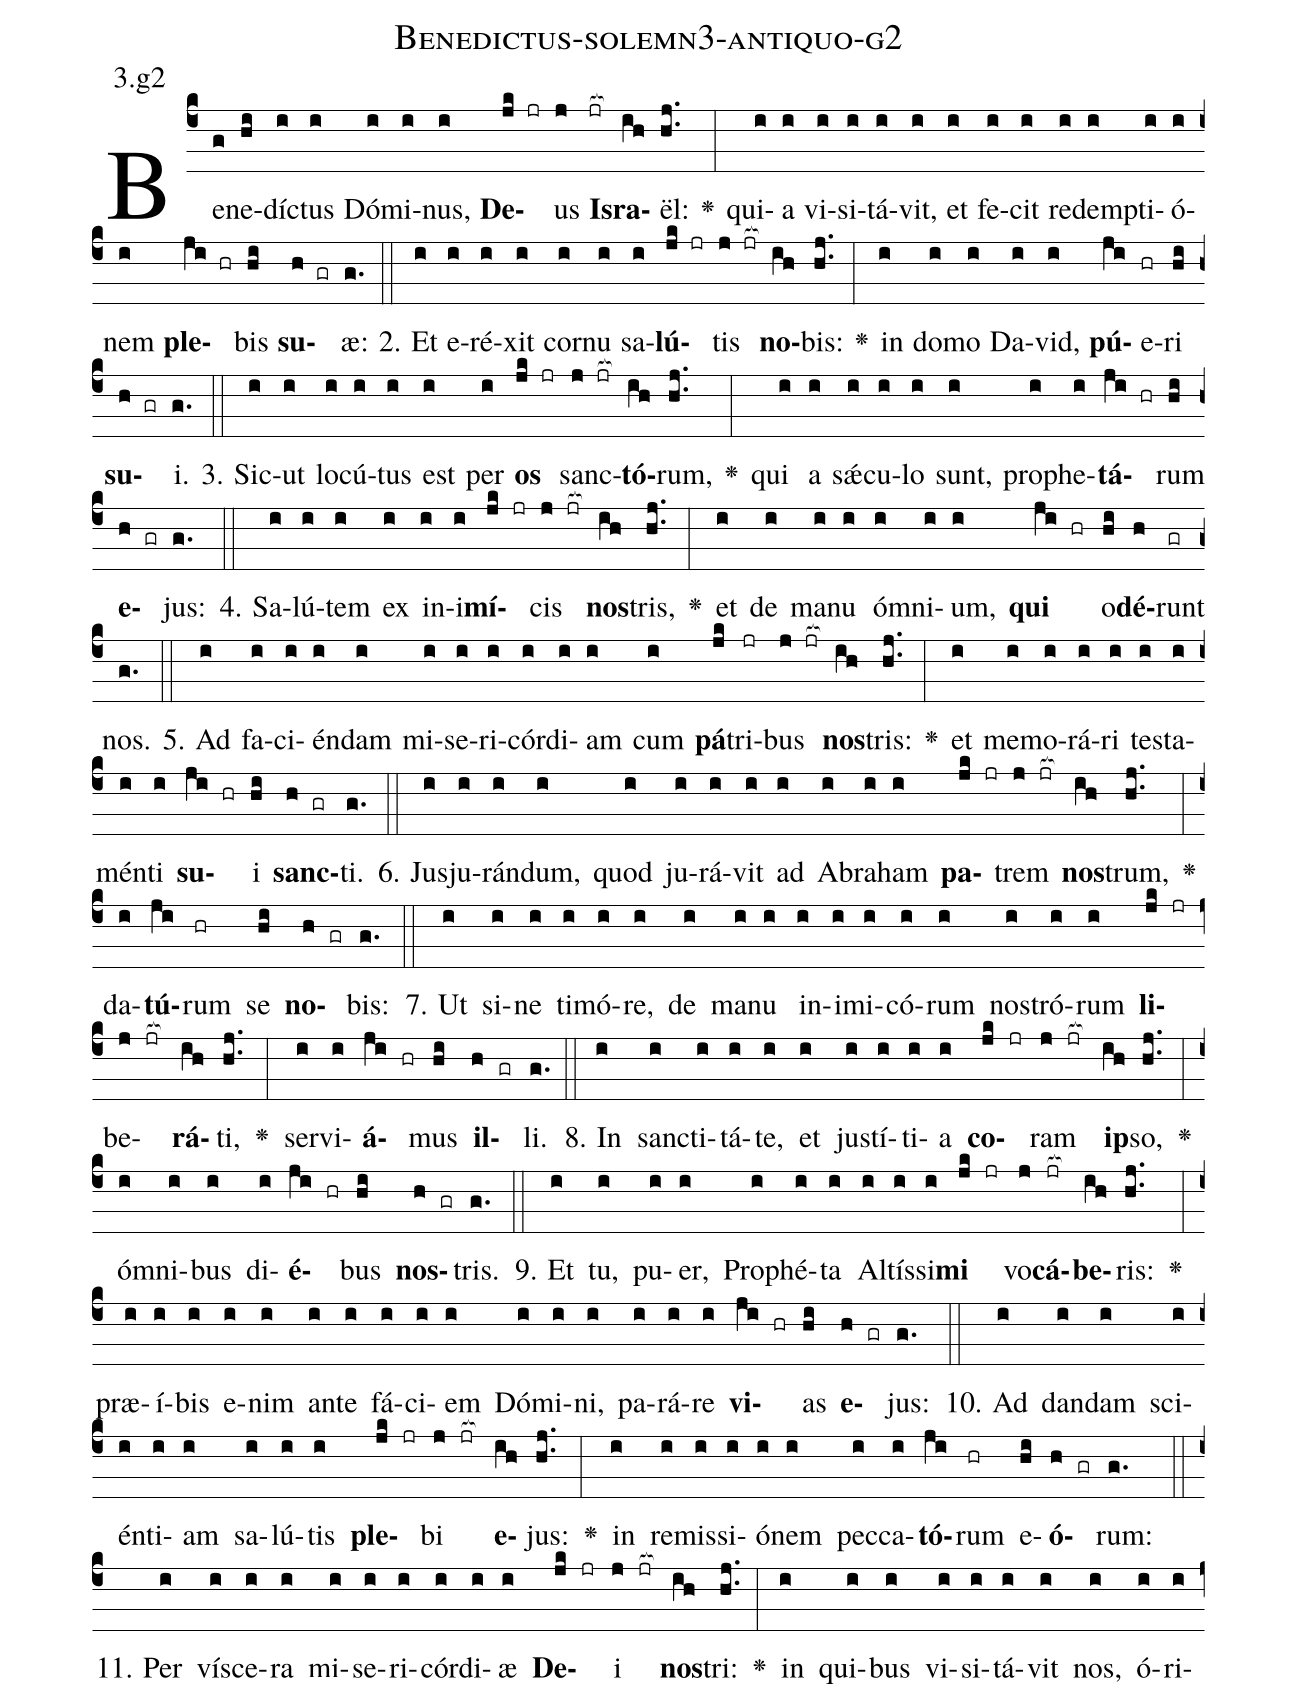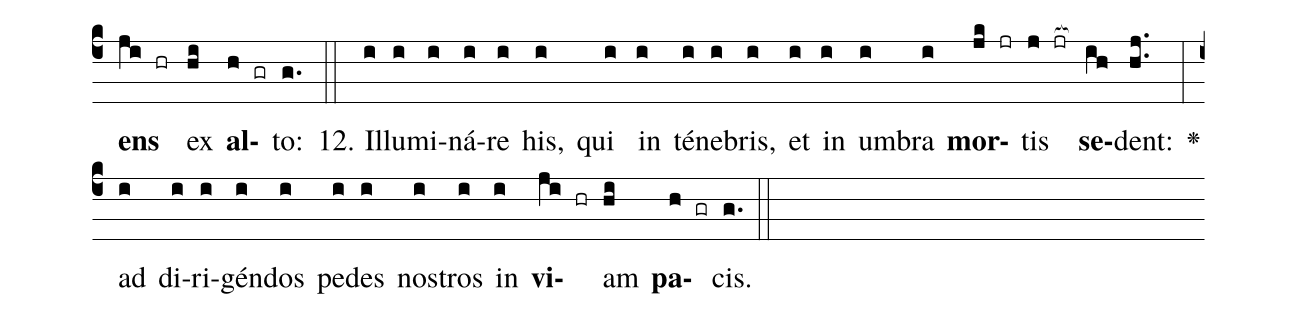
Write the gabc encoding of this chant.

name: Benedictus-solemn3-antiquo-g2;
annotation: 3.g2;
%%
(c4)Be(g)ne(hi)díc(i)tus(i) Dó(i)mi(i)nus,(i) <b>De</b>(jk jr)us(j) <b>Is</b>(jr[ocb:1{])<b>ra</b>(ih[ocb:0}])ël:(hj..) <v>\greheightstar</v>(:) qui(i)a(i) vi(i)si(i)tá(i)vit,(i) et(i) fe(i)cit(i) red(i)emp(i)ti(i)ó(i)nem(i) <b>ple</b>(ji hr)bis(hi) <b>su</b>(h gr)æ:(g.) (::)
2. Et(i) e(i)ré(i)xit(i) cor(i)nu(i) sa(i)<b>lú</b>(jk jr)tis(j jr[ocb:1{]) <b>no</b>(ih[ocb:0}])bis:(hj..) <v>\greheightstar</v>(:) in(i) do(i)mo(i) Da(i)vid,(i) <b>pú</b>(ji)e(hr)ri(hi) <b>su</b>(h gr)i.(g.) (::)
3. Sic(i)ut(i) lo(i)cú(i)tus(i) est(i) per(i) <b>os</b>(jk jr) sanc(j jr[ocb:1{])<b>tó</b>(ih[ocb:0}])rum,(hj..) <v>\greheightstar</v>(:) qui(i) a(i) sǽ(i)cu(i)lo(i) sunt,(i) pro(i)phe(i)<b>tá</b>(ji hr)rum(hi) <b>e</b>(h gr)jus:(g.) (::)
4. Sa(i)lú(i)tem(i) ex(i) in(i)i(i)<b>mí</b>(jk jr)cis(j jr[ocb:1{]) <b>nos</b>(ih[ocb:0}])tris,(hj..) <v>\greheightstar</v>(:) et(i) de(i) ma(i)nu(i) óm(i)ni(i)um,(i) <b>qui</b>(ji hr) o(hi)<b>dé</b>(h)runt(gr) nos.(g.) (::)
5. Ad(i) fa(i)ci(i)én(i)dam(i) mi(i)se(i)ri(i)cór(i)di(i)am(i) cum(i) <b>pá</b>(jk)tri(jr)bus(j jr[ocb:1{]) <b>nos</b>(ih[ocb:0}])tris:(hj..) <v>\greheightstar</v>(:) et(i) me(i)mo(i)rá(i)ri(i) tes(i)ta(i)mén(i)ti(i) <b>su</b>(ji hr)i(hi) <b>sanc</b>(h gr)ti.(g.) (::)
6. Ju(i)sju(i)rán(i)dum,(i) quod(i) ju(i)rá(i)vit(i) ad(i) A(i)bra(i)ham(i) <b>pa</b>(jk jr)trem(j jr[ocb:1{]) <b>nos</b>(ih[ocb:0}])trum,(hj..) <v>\greheightstar</v>(:) da(i)<b>tú</b>(ji)rum(hr) se(hi) <b>no</b>(h gr)bis:(g.) (::)
7. Ut(i) si(i)ne(i) ti(i)mó(i)re,(i) de(i) ma(i)nu(i) in(i)i(i)mi(i)có(i)rum(i) nos(i)tró(i)rum(i) <b>li</b>(jk jr)be(j jr[ocb:1{])<b>rá</b>(ih[ocb:0}])ti,(hj..) <v>\greheightstar</v>(:) ser(i)vi(i)<b>á</b>(ji hr)mus(hi) <b>il</b>(h gr)li.(g.) (::)
8. In(i) sanc(i)ti(i)tá(i)te,(i) et(i) jus(i)tí(i)ti(i)a(i) <b>co</b>(jk jr)ram(j jr[ocb:1{]) <b>ip</b>(ih[ocb:0}])so,(hj..) <v>\greheightstar</v>(:) óm(i)ni(i)bus(i) di(i)<b>é</b>(ji hr)bus(hi) <b>nos</b>(h gr)tris.(g.) (::)
9. Et(i) tu,(i) pu(i)er,(i) Pro(i)phé(i)ta(i) Al(i)tís(i)si(i)<b>mi</b>(jk jr) vo(j)<b>cá</b>(jr[ocb:1{])<b>be</b>(ih[ocb:0}])ris:(hj..) <v>\greheightstar</v>(:) præ(i)í(i)bis(i) e(i)nim(i) an(i)te(i) fá(i)ci(i)em(i) Dó(i)mi(i)ni,(i) pa(i)rá(i)re(i) <b>vi</b>(ji hr)as(hi) <b>e</b>(h gr)jus:(g.) (::)
10. Ad(i) dan(i)dam(i) sci(i)én(i)ti(i)am(i) sa(i)lú(i)tis(i) <b>ple</b>(jk jr)bi(j jr[ocb:1{]) <b>e</b>(ih[ocb:0}])jus:(hj..) <v>\greheightstar</v>(:) in(i) re(i)mis(i)si(i)ó(i)nem(i) pec(i)ca(i)<b>tó</b>(ji)rum(hr) e(hi)<b>ó</b>(h gr)rum:(g.) (::)
11. Per(i) ví(i)sce(i)ra(i) mi(i)se(i)ri(i)cór(i)di(i)æ(i) <b>De</b>(jk jr)i(j jr[ocb:1{]) <b>nos</b>(ih[ocb:0}])tri:(hj..) <v>\greheightstar</v>(:) in(i) qui(i)bus(i) vi(i)si(i)tá(i)vit(i) nos,(i) ó(i)ri(i)<b>ens</b>(ji hr) ex(hi) <b>al</b>(h gr)to:(g.) (::)
12. Il(i)lu(i)mi(i)ná(i)re(i) his,(i) qui(i) in(i) té(i)ne(i)bris,(i) et(i) in(i) um(i)bra(i) <b>mor</b>(jk jr)tis(j jr[ocb:1{]) <b>se</b>(ih[ocb:0}])dent:(hj..) <v>\greheightstar</v>(:) ad(i) di(i)ri(i)gén(i)dos(i) pe(i)des(i) nos(i)tros(i) in(i) <b>vi</b>(ji hr)am(hi) <b>pa</b>(h gr)cis.(g.) (::)
